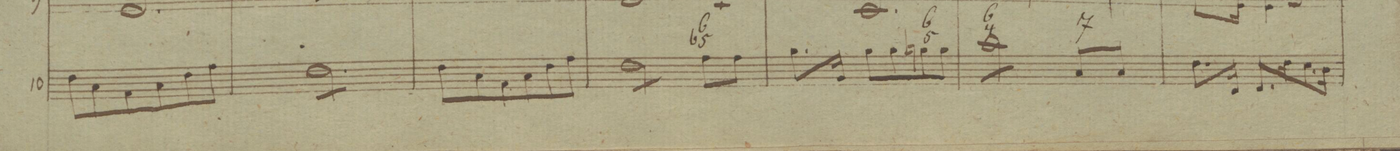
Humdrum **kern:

**kern	**fba	**dynam
*I"10.	*	*
*clefF4	*	*
*k[b-]	*	*
*M3/4	*	*
8F\L	.	.
8C\	.	.
8AA\	.	.
8C\	.	.
8F\	.	.
8A\J	.	.
=84	=84	=84
*tremolo	*	*
8F\L	.	.
8F\	.	.
8F\	.	.
8F\	.	.
8F\	.	.
8F\J	.	.
=85	=85	=85
8F\L	.	.
8C\	.	.
8AA\	.	.
8C\	.	.
8F\	.	.
8A\J	.	.
=86	=86	=86
8F\L	.	.
8F\	.	.
8F\	.	.
8F\J	.	.
*Xtremolo	*	*
8A\L	6 5-	.
8A\J	.	.
=87	=87	=87
8.B-\L	.	.
16BB-/Jk	.	.
8B-\L	.	.
8B-\	.	.
8Bn\	6 5	.
8B\J	.	.
=88	=88	=88
*tremolo	*	*
8c\L	6 4	.
8c\	.	.
8c\	.	.
8c\J	.	.
*Xtremolo	*	*
8C/L	7	.
8C/J	.	.
=89	=89	=89
8.F\L	.	.
16FF/Jk	.	.
8.FF/L	.	.
16F\K	.	.
8.E\	.	.
16D\Jk	.	.
=90	=90	=90
*-	*-	*-
